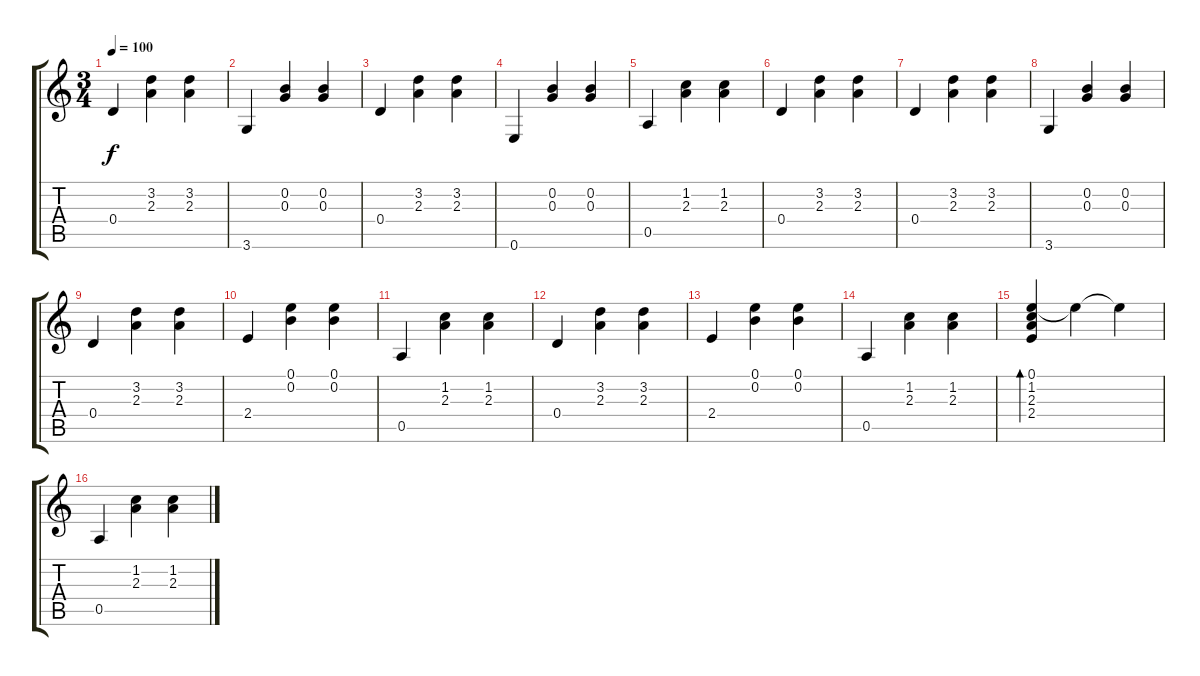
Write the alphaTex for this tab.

\track "" {instrument acousticguitarnylon}
\staff {score tabs}
\tuning (E4 B3 G3 D3 A2 E2) {hide}
\ts (3 4)
\tempo 100
\clef g2
\ks c
0.4.4{dy f} (3.2 2.3).4 (3.2 2.3).4 |
3.6.4 (0.2 0.3).4 (0.2 0.3).4 |
0.4.4 (3.2 2.3).4 (3.2 2.3).4 |
0.6.4 (0.2 0.3).4 (0.2 0.3).4 |
0.5.4 (1.2 2.3).4 (1.2 2.3).4 |
0.4.4 (3.2 2.3).4 (3.2 2.3).4 |
0.4.4 (3.2 2.3).4 (3.2 2.3).4 |
3.6.4 (0.2 0.3).4 (0.2 0.3).4 |
0.4.4 (3.2 2.3).4 (3.2 2.3).4 |
2.4.4 (0.1 0.2).4 (0.1 0.2).4 |
0.5.4 (1.2 2.3).4 (1.2 2.3).4 |
0.4.4 (3.2 2.3).4 (3.2 2.3).4 |
2.4.4 (0.1 0.2).4 (0.1 0.2).4 |
0.5.4 (1.2 2.3).4 (1.2 2.3).4 |
(0.1 1.2 2.3 2.4).4{bd 240} 0.1{t}.4 0.1{t}.4 |
0.5.4 (1.2 2.3).4 (1.2 2.3).4
